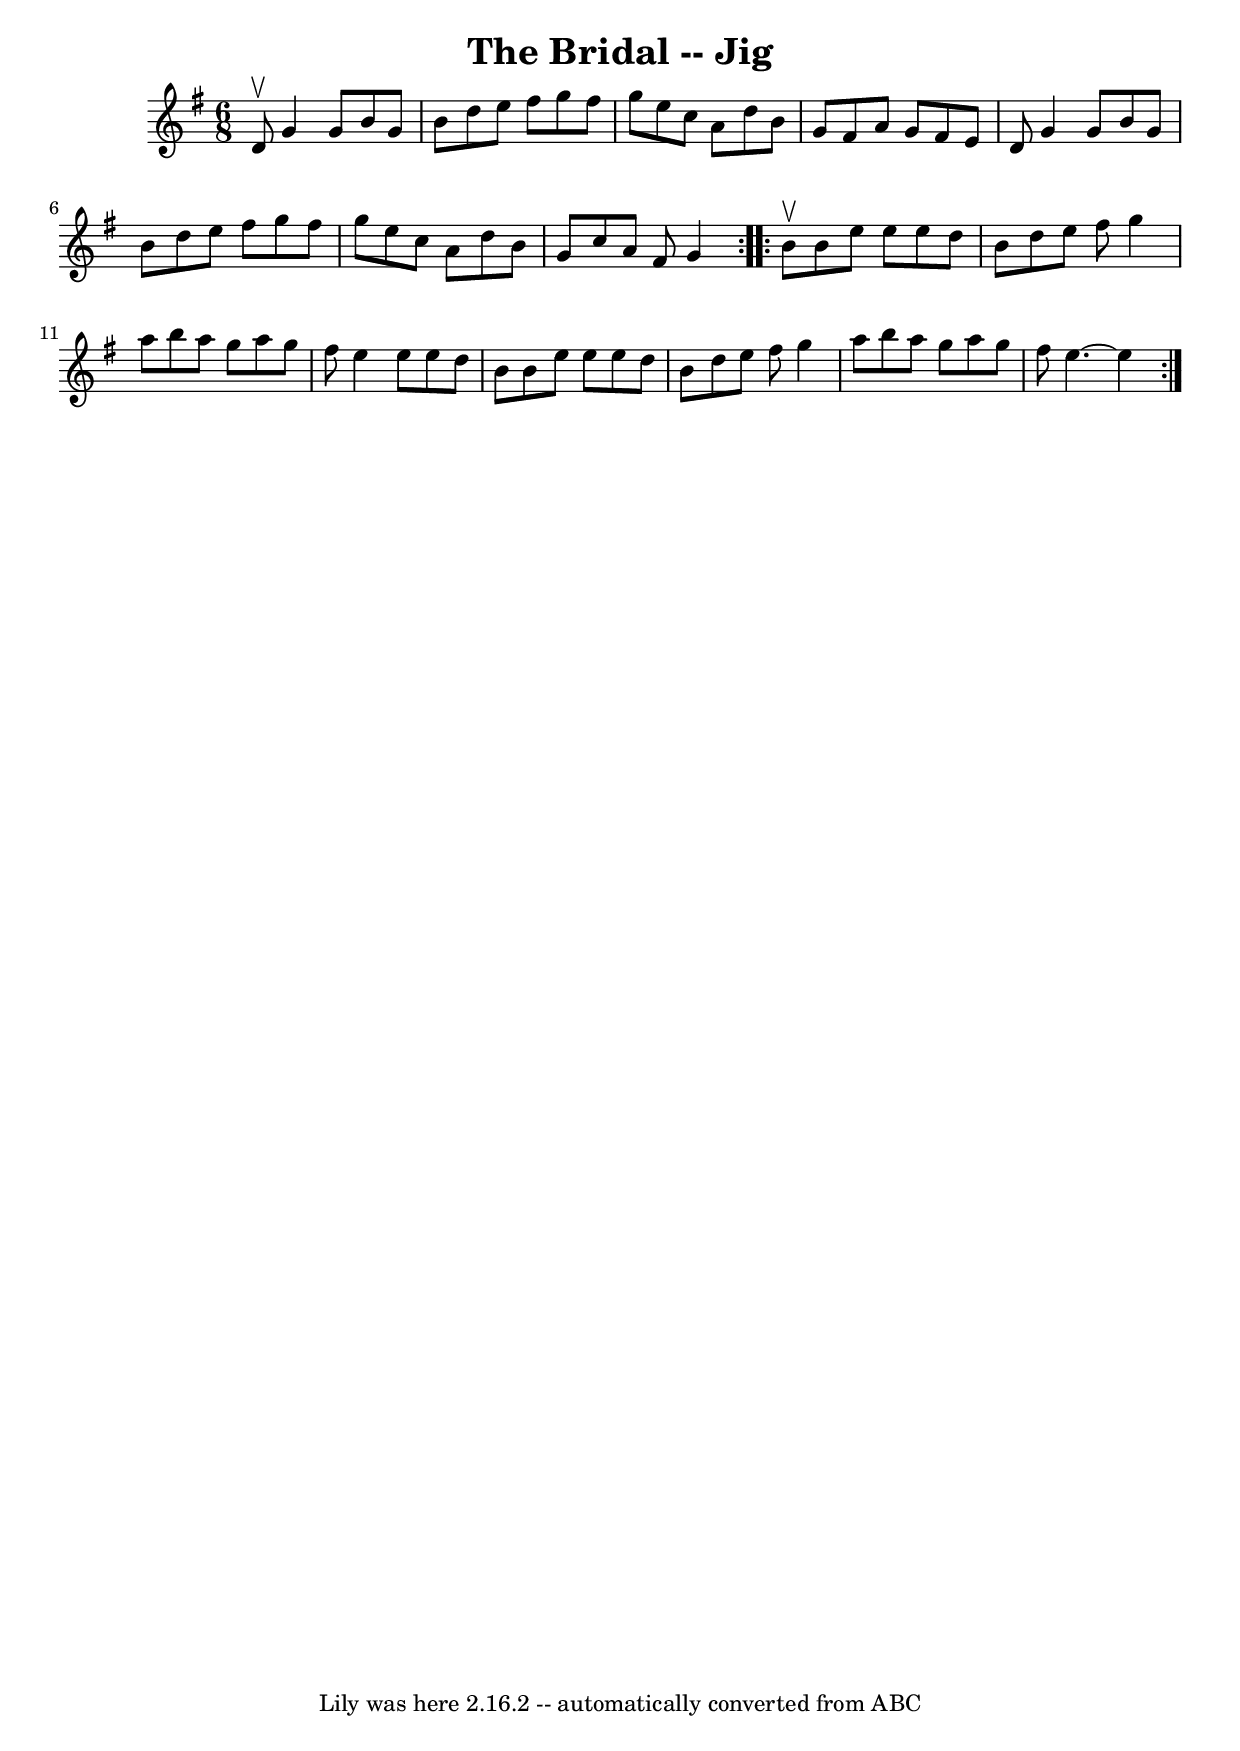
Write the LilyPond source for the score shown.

\version "2.16.2"
\include "Mammoth.ily"
\header {
  %% book = "Ryan's Mammoth Collection"
  crossRefNumber = "1"
  footnotes = "\\\\87 448"
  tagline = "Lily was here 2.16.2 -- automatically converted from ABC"
  title = "The Bridal -- Jig"

}
voicedefault =  {



  \repeat volta 2 {

    \time 6/8 
    \key g \major     d'8^\upbow  |
    g'4 g'8 b'8 g'8         b'8     |
    d''8 e''8 fis''8 g''8 fis''8 g''8    |
         e''8 c''8 a'8 d''8 b'8 g'8     |
    fis'8 a'8 g'8         fis'8 e'8 d'8     |
    g'4 g'8 b'8 g'8 b'8    |
         d''8 e''8 fis''8 g''8 fis''8 g''8     |
    e''8 c''8        a'8 d''8 b'8 g'8     |
    c''8 a'8 fis'8 g'4  
  }     

  \repeat volta 2 {     b'8^\upbow  |
    b'8 e''8 e''8 e''8         d''8 b'8     |
    d''8 e''8 fis''8 g''4 a''8    |
         b''8 a''8 g''8 a''8 g''8 fis''8     |
    e''4 e''8         e''8 d''8 b'8     |
    b'8 e''8 e''8 e''8 d''8 b'8   |
    d''8 e''8 fis''8 g''4 a''8    |
    b''8 a''8       g''8 a''8 g''8 fis''8     |
    e''4.   ~ e''4  
  }   

}

\score{
  <<

    \context Staff="default"
    {
      \voicedefault 
      
    }

  >>
  \layout {
    
  }
  \midi {
  }

}
